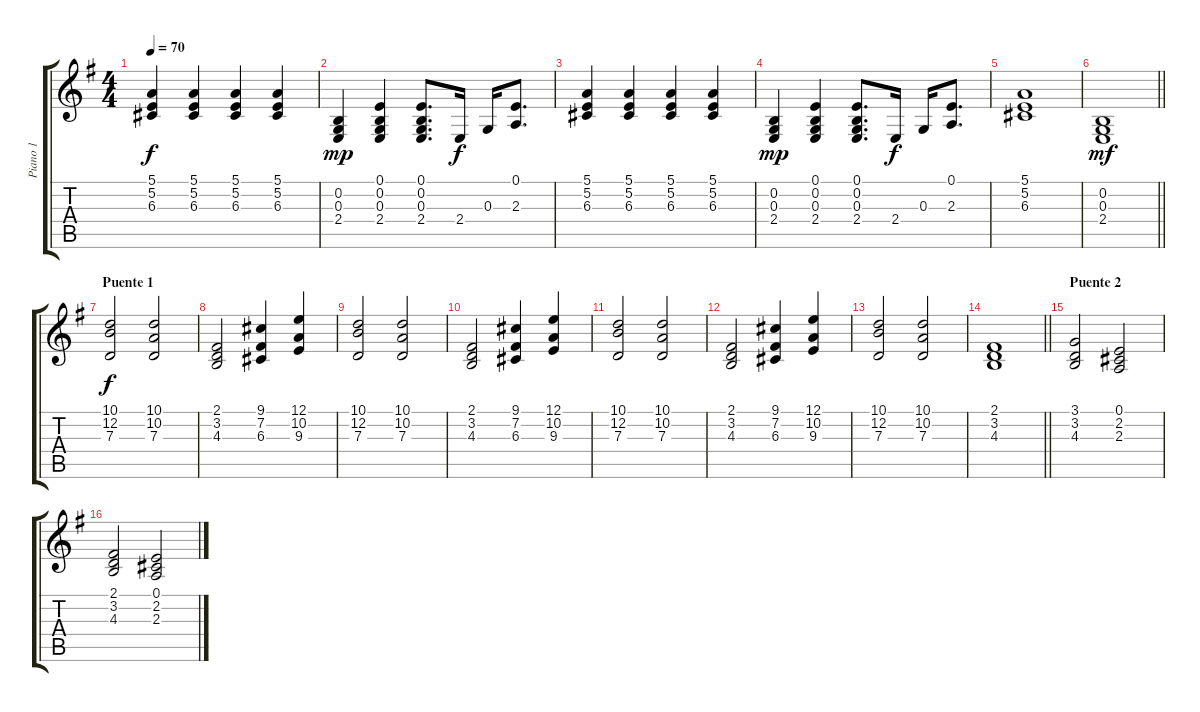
\track ("Piano 1" "Piano 1") {instrument acousticgrandpiano}
\staff {score tabs}
\tuning (E4 B3 G3 D3 A2 E2) {hide}
\ts (4 4)
\tempo 70
\clef g2
\ks g
(5.1 5.2 6.3).4{dy f} (5.1 5.2 6.3).4 (5.1 5.2 6.3).4 (5.1 5.2 6.3).4 |
(0.2 0.3 2.4).4{dy mp} (0.1 0.2 0.3 2.4).4 (0.1 0.2 0.3 2.4).8{d} 2.4.16{dy f} 0.3.16 (0.1 2.3).8{d} |
(5.1 5.2 6.3).4 (5.1 5.2 6.3).4 (5.1 5.2 6.3).4 (5.1 5.2 6.3).4 |
(0.2 0.3 2.4).4{dy mp} (0.1 0.2 0.3 2.4).4 (0.1 0.2 0.3 2.4).8{d} 2.4.16{dy f} 0.3.16 (0.1 2.3).8{d} |
(5.1 5.2 6.3).1 |
\barLineRight lightlight
(0.2 0.3 2.4).1{dy mf} |
\section ("" "Puente 1")
(10.1 12.2 7.3).2{dy f} (10.1 10.2 7.3).2 |
(2.1 3.2 4.3).2 (9.1 7.2 6.3).4 (12.1 10.2 9.3).4 |
(10.1 12.2 7.3).2 (10.1 10.2 7.3).2 |
(2.1 3.2 4.3).2 (9.1 7.2 6.3).4 (12.1 10.2 9.3).4 |
(10.1 12.2 7.3).2 (10.1 10.2 7.3).2 |
(2.1 3.2 4.3).2 (9.1 7.2 6.3).4 (12.1 10.2 9.3).4 |
(10.1 12.2 7.3).2 (10.1 10.2 7.3).2 |
\barLineRight lightlight
(2.1 3.2 4.3).1 |
\section ("" "Puente 2")
(3.1 3.2 4.3).2 (0.1 2.2 2.3).2 |
(2.1 3.2 4.3).2 (0.1 2.2 2.3).2
